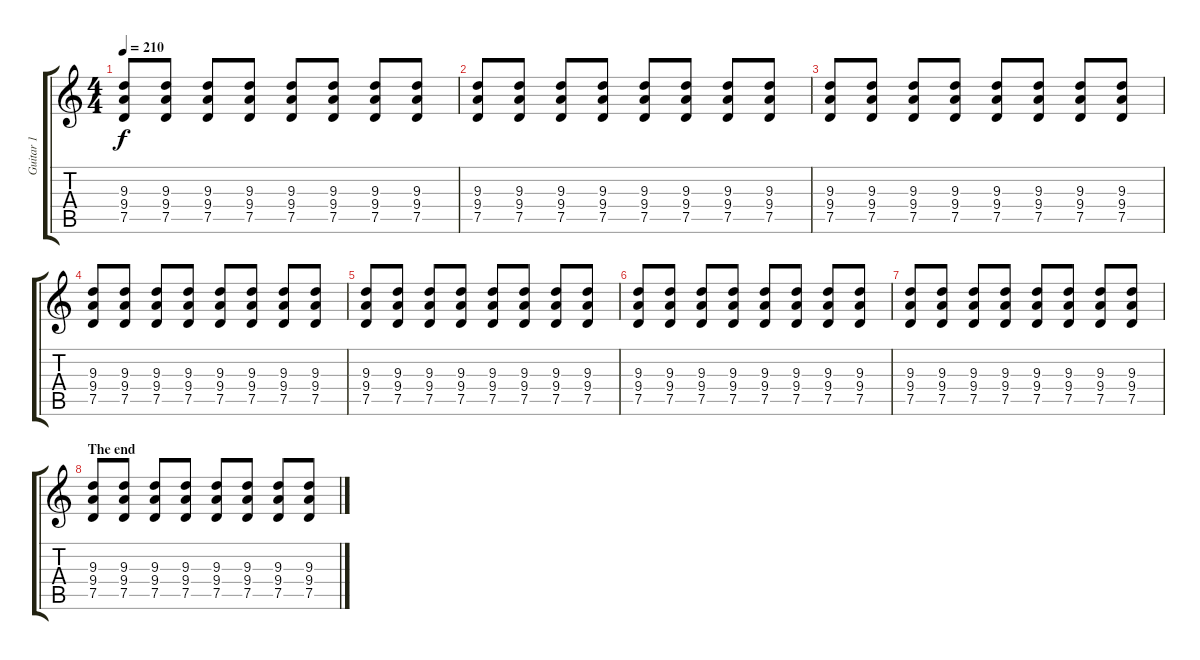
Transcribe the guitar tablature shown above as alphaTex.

\track ("Guitar 1" "Guitar 1") {instrument distortionguitar}
\staff {score tabs}
\tuning (D4 A3 F3 C3 G2 D2) {hide}
\ts (4 4)
\tempo 210
\clef g2
\ks c
(9.3 9.4 7.5).8{dy f} (9.3 9.4 7.5).8 (9.3 9.4 7.5).8 (9.3 9.4 7.5).8 (9.3 9.4 7.5).8 (9.3 9.4 7.5).8 (9.3 9.4 7.5).8 (9.3 9.4 7.5).8 |
(9.3 9.4 7.5).8 (9.3 9.4 7.5).8 (9.3 9.4 7.5).8 (9.3 9.4 7.5).8 (9.3 9.4 7.5).8 (9.3 9.4 7.5).8 (9.3 9.4 7.5).8 (9.3 9.4 7.5).8 |
(9.3 9.4 7.5).8 (9.3 9.4 7.5).8 (9.3 9.4 7.5).8 (9.3 9.4 7.5).8 (9.3 9.4 7.5).8 (9.3 9.4 7.5).8 (9.3 9.4 7.5).8 (9.3 9.4 7.5).8 |
(9.3 9.4 7.5).8 (9.3 9.4 7.5).8 (9.3 9.4 7.5).8 (9.3 9.4 7.5).8 (9.3 9.4 7.5).8 (9.3 9.4 7.5).8 (9.3 9.4 7.5).8 (9.3 9.4 7.5).8 |
(9.3 9.4 7.5).8 (9.3 9.4 7.5).8 (9.3 9.4 7.5).8 (9.3 9.4 7.5).8 (9.3 9.4 7.5).8 (9.3 9.4 7.5).8 (9.3 9.4 7.5).8 (9.3 9.4 7.5).8 |
(9.3 9.4 7.5).8 (9.3 9.4 7.5).8 (9.3 9.4 7.5).8 (9.3 9.4 7.5).8 (9.3 9.4 7.5).8 (9.3 9.4 7.5).8 (9.3 9.4 7.5).8 (9.3 9.4 7.5).8 |
(9.3 9.4 7.5).8 (9.3 9.4 7.5).8 (9.3 9.4 7.5).8 (9.3 9.4 7.5).8 (9.3 9.4 7.5).8 (9.3 9.4 7.5).8 (9.3 9.4 7.5).8 (9.3 9.4 7.5).8 |
\section ("" "The end")
(9.3 9.4 7.5).8 (9.3 9.4 7.5).8 (9.3 9.4 7.5).8 (9.3 9.4 7.5).8 (9.3 9.4 7.5).8 (9.3 9.4 7.5).8 (9.3 9.4 7.5).8 (9.3 9.4 7.5).8
